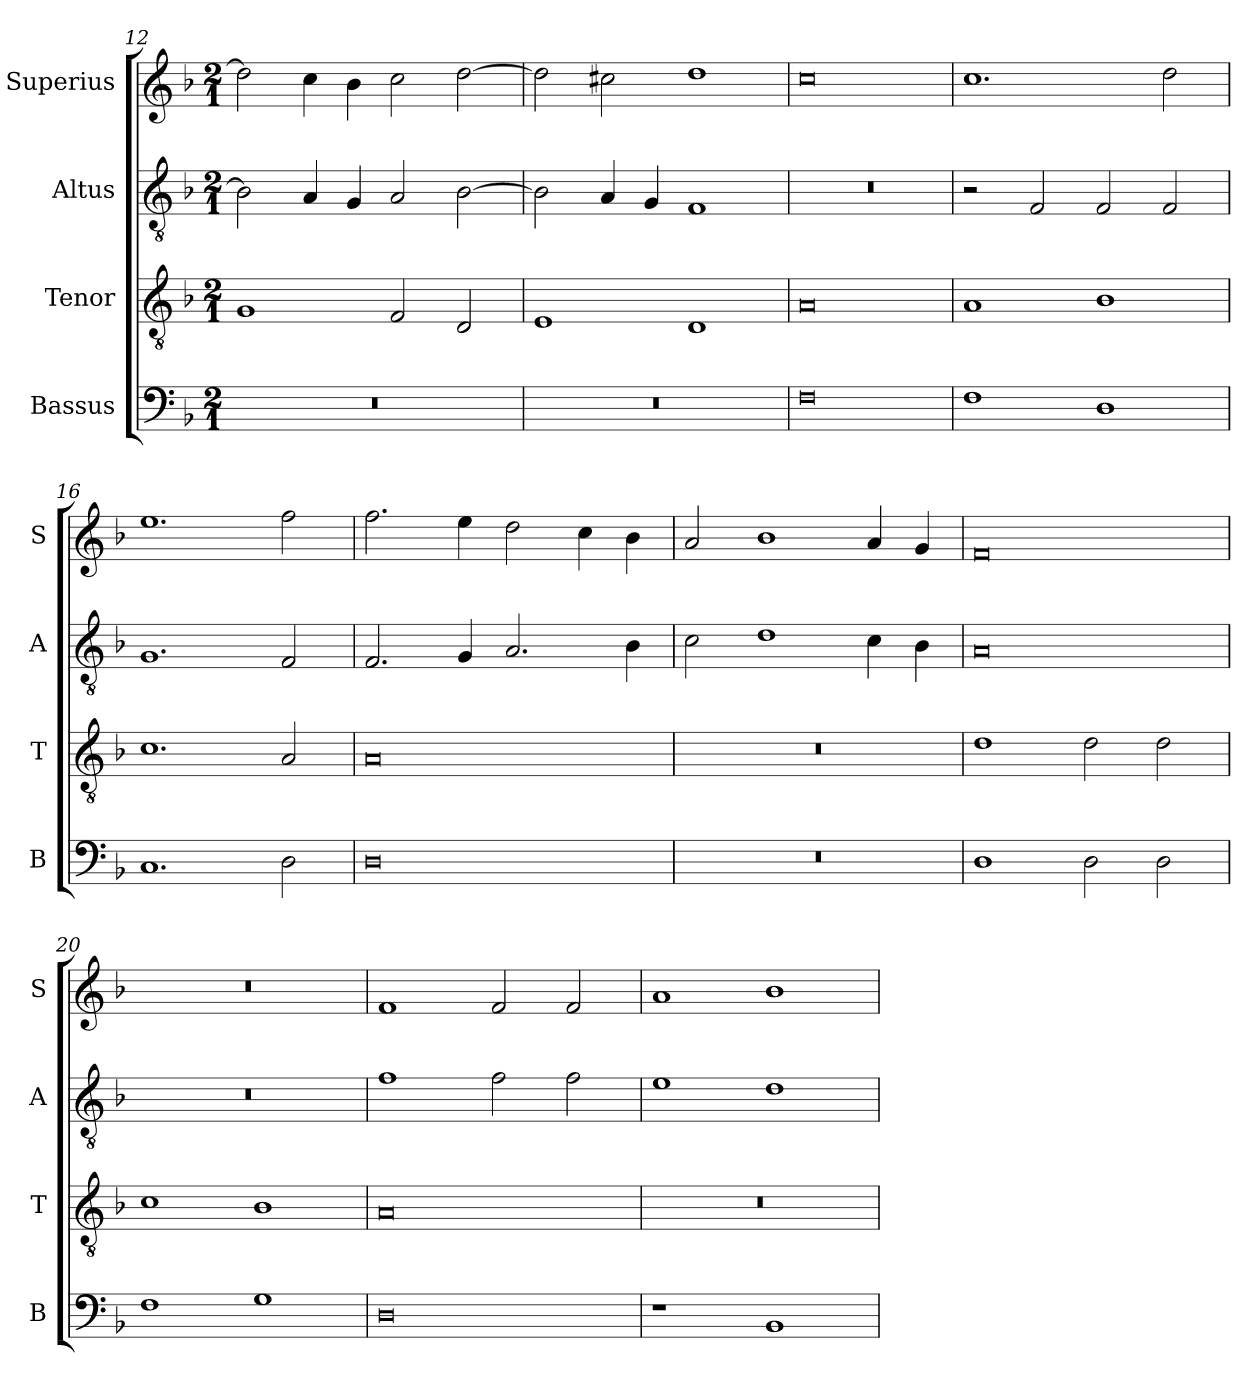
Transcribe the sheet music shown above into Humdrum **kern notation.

**kern	**kern	**kern	**kern
*part4	*part3	*part2	*part1
*staff4	*staff3	*staff2	*staff1
*I"Bassus	*I"Tenor	*I"Altus	*I"Superius
*I'B	*I'T	*I'A	*I'S
*clefF4	*clefGv2	*clefGv2	*clefG2
*k[b-]	*k[b-]	*k[b-]	*k[b-]
*F:	*F:	*F:	*F:
*M2/1	*M2/1	*M2/1	*M2/1
=12	=12	=12	=12
0r	1G	2B-]	2dd]
.	.	4A	4cc
.	.	4G	4b-
.	2F	2A	2cc
.	2D	[2B-	[2dd
=13	=13	=13	=13
0r	1E	2B-]	2dd]
.	.	4A	2cc#X
.	.	4G	.
.	1D	1F	1dd
=14	=14	=14	=14
0F	0A	0r	0cc
=15	=15	=15	=15
1F	1A	2r	1.cc
.	.	2F	.
1D	1B-	2F	.
.	.	2F	2dd
=16	=16	=16	=16
1.C	1.c	1.G	1.ee
2D	2A	2F	2ff
=17	=17	=17	=17
0D	0A	2.F	2.ff
.	.	4G	4ee
.	.	2.A	2dd
.	.	.	4cc
.	.	4B-	4b-
=18	=18	=18	=18
0r	0r	2c	2a
.	.	1d	1b-
.	.	4c	4a
.	.	4B-	4g
=19	=19	=19	=19
1D	1d	0A	0f
2D	2d	.	.
2D	2d	.	.
=20	=20	=20	=20
1F	1c	0r	0r
1G	1B-	.	.
=21	=21	=21	=21
0D	0A	1f	1f
.	.	2f	2f
.	.	2f	2f
=22	=22	=22	=22
1r	0r	1e	1a
1BB-	.	1d	1b-
=	=	=	=
*-	*-	*-	*-
